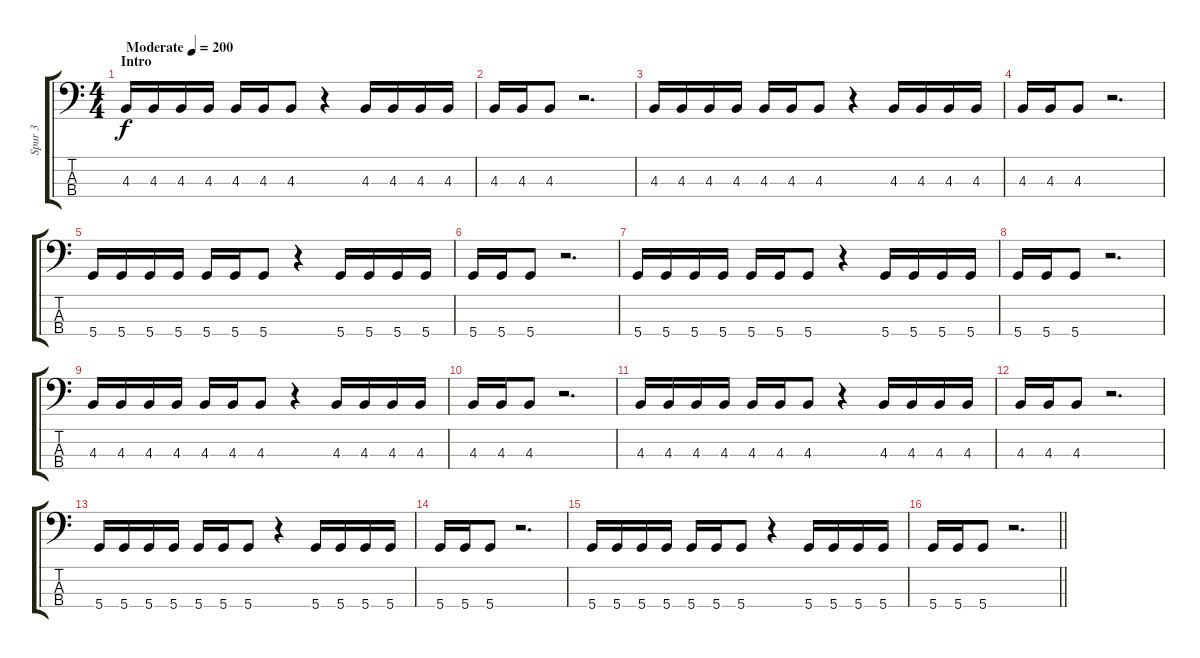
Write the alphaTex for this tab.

\track ("Spur 3" "Spur 3") {instrument electricbassfinger}
\staff {score tabs}
\tuning (F2 C2 G1 D1) {hide}
\ts (4 4)
\section ("" "Intro")
\tempo (200 "Moderate")
\clef f4
\ks c
4.3.16{dy f instrument electricbassfinger} 4.3.16 4.3.16 4.3.16 4.3.16 4.3.16 4.3.8 r.4 4.3.16 4.3.16 4.3.16 4.3.16 |
4.3.16 4.3.16 4.3.8 r.2{d} |
4.3.16 4.3.16 4.3.16 4.3.16 4.3.16 4.3.16 4.3.8 r.4 4.3.16 4.3.16 4.3.16 4.3.16 |
4.3.16 4.3.16 4.3.8 r.2{d} |
5.4.16 5.4.16 5.4.16 5.4.16 5.4.16 5.4.16 5.4.8 r.4 5.4.16 5.4.16 5.4.16 5.4.16 |
5.4.16 5.4.16 5.4.8 r.2{d} |
5.4.16 5.4.16 5.4.16 5.4.16 5.4.16 5.4.16 5.4.8 r.4 5.4.16 5.4.16 5.4.16 5.4.16 |
5.4.16 5.4.16 5.4.8 r.2{d} |
4.3.16 4.3.16 4.3.16 4.3.16 4.3.16 4.3.16 4.3.8 r.4 4.3.16 4.3.16 4.3.16 4.3.16 |
4.3.16 4.3.16 4.3.8 r.2{d} |
4.3.16 4.3.16 4.3.16 4.3.16 4.3.16 4.3.16 4.3.8 r.4 4.3.16 4.3.16 4.3.16 4.3.16 |
4.3.16 4.3.16 4.3.8 r.2{d} |
5.4.16 5.4.16 5.4.16 5.4.16 5.4.16 5.4.16 5.4.8 r.4 5.4.16 5.4.16 5.4.16 5.4.16 |
5.4.16 5.4.16 5.4.8 r.2{d} |
5.4.16 5.4.16 5.4.16 5.4.16 5.4.16 5.4.16 5.4.8 r.4 5.4.16 5.4.16 5.4.16 5.4.16 |
\barLineRight lightlight
5.4.16 5.4.16 5.4.8 r.2{d}
